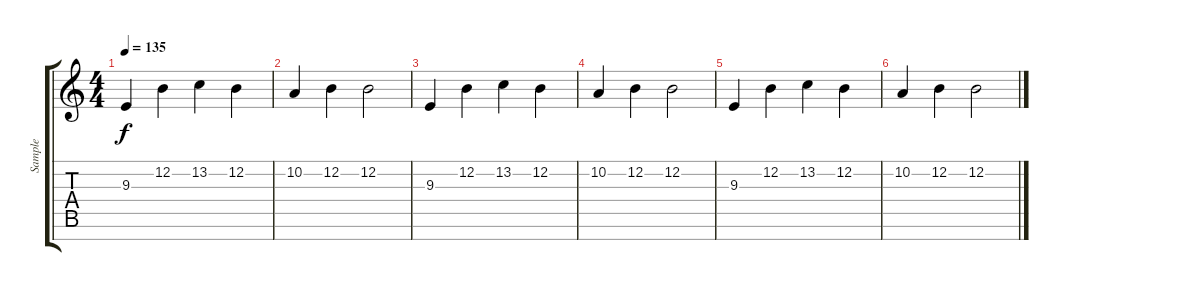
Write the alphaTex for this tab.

\track ("Sample" "Sample") {instrument stringensemble1}
\staff {score tabs}
\tuning (E4 B3 G3 D3 A2 E2 B1) {hide}
\ts (4 4)
\tempo 135
\clef g2
\ks c
9.3.4{dy f} 12.2.4 13.2.4 12.2.4 |
10.2.4 12.2.4 12.2.2 |
9.3.4 12.2.4 13.2.4 12.2.4 |
10.2.4 12.2.4 12.2.2 |
9.3.4 12.2.4 13.2.4 12.2.4 |
10.2.4 12.2.4 12.2.2
